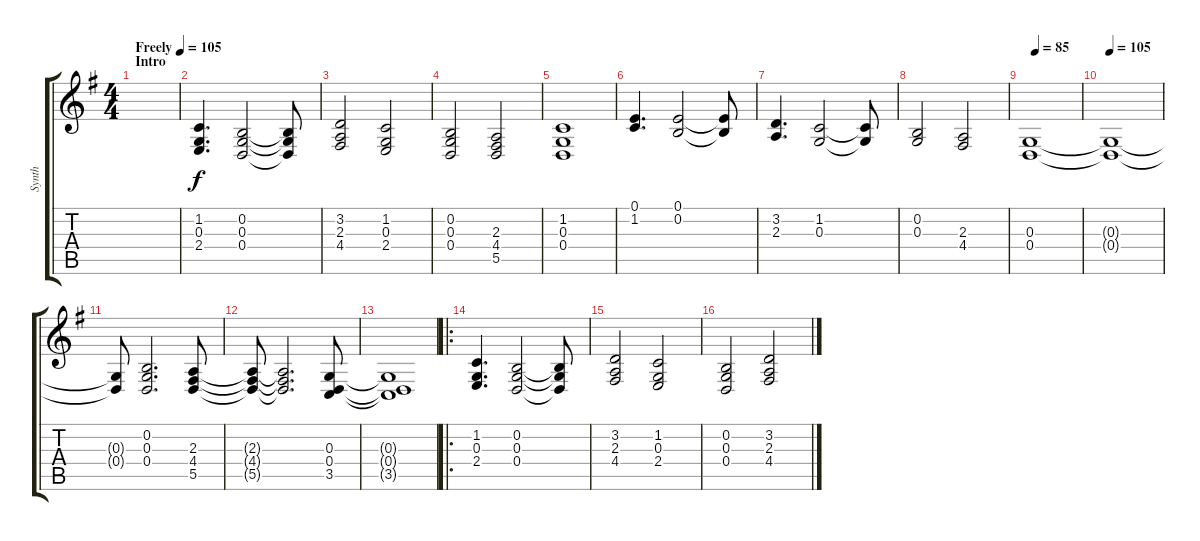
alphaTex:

\track ("Synth" "Synth") {instrument stringensemble1}
\staff {score tabs}
\tuning (E4 B3 G3 D3 A2 E2) {hide}
\ts (4 4)
\section ("" "Intro")
\tempo (105 "Freely")
\clef g2
\ks g
|
(1.2 0.3 2.4).4{d} (0.2 0.3 0.4).2 (0.2{t} 0.3{t} 0.4{t}).8 |
(3.2 2.3 4.4).2 (1.2 0.3 2.4).2 |
(0.2 0.3 0.4).2 (2.3 4.4 5.5).2 |
(1.2 0.3 0.4).1 |
(0.1 1.2).4{d} (0.1 0.2).2 (0.1{t} 0.2{t}).8 |
(3.2 2.3).4{d} (1.2 0.3).2 (1.2{t} 0.3{t}).8 |
(0.2 0.3).2 (2.3 4.4).2 |
\tempo (85 0.125)
(0.3 0.4).1 |
\tempo 105
(0.3{t} 0.4{t}).1 |
(0.3{t} 0.4{t}).8 (0.2 0.3 0.4).2{d} (2.3 4.4 5.5).8 |
(2.3{t} 4.4{t} 5.5{t}).8 (2.3{t} 4.4{t} 5.5{t}).2{d} (0.3 0.4 3.5).8 |
(0.3{t} 0.4{t} 3.5{t}).1 |
\ro
(1.2 0.3 2.4).4{d} (0.2 0.3 0.4).2 (0.2{t} 0.3{t} 0.4{t}).8 |
(3.2 2.3 4.4).2 (1.2 0.3 2.4).2 |
(0.2 0.3 0.4).2 (3.2 2.3 4.4).2
